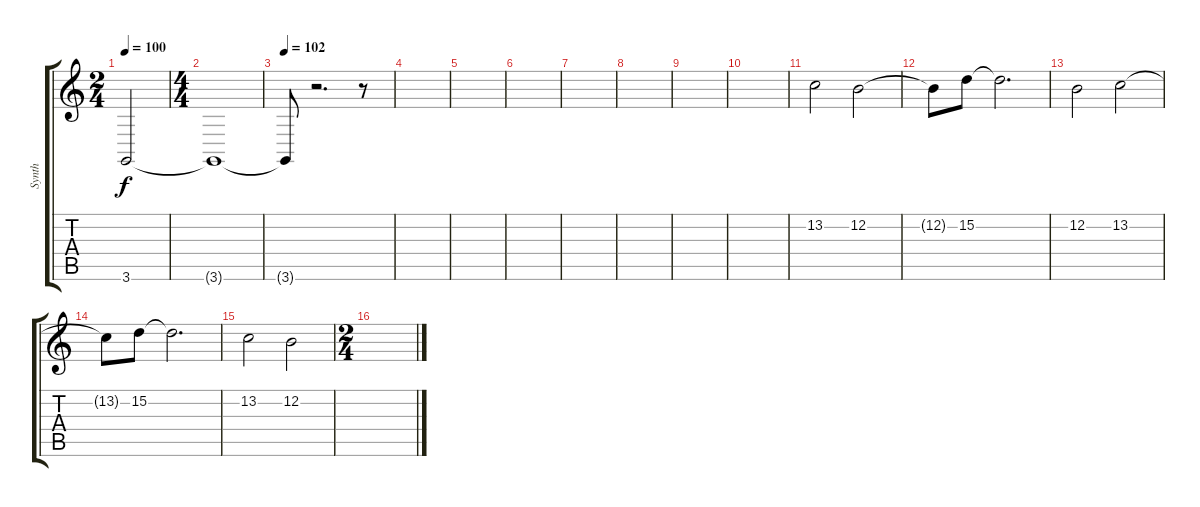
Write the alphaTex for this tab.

\track ("Synth" "Synth") {instrument pad2warm}
\staff {score tabs}
\tuning (E4 B3 G3 D3 A2 E2) {hide}
\ts (2 4)
\tempo 100
\clef g2
\ks c
3.6{t}.2{dy f} |
\ts (4 4)
3.6{t}.1 |
\tempo 102
3.6{t}.8 r.2{d} r.8 |
|
|
|
|
|
|
|
13.2.2{instrument flute} 12.2.2 |
12.2{t}.8 15.2.8 15.2{t}.2{d} |
12.2.2 13.2.2 |
13.2{t}.8 15.2.8 15.2{t}.2{d} |
13.2.2 12.2.2 |
\ts (2 4)
